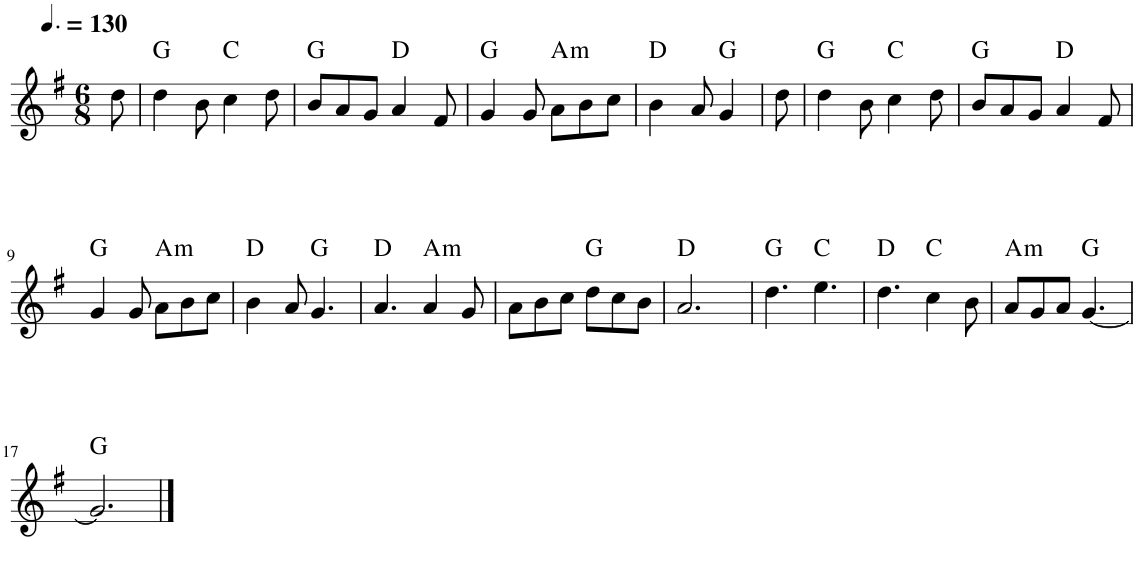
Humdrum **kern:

**kern	**harte
*part1	*part1
*staff1	*
*I"Piano	*
*I'Pno	*
!!LO:PB:g=z
*clefG2	*
*k[f#]	*
*G:	*
*M6/8	*
*MM195	*
=1	=1
8dd\	.
=2	=2
4dd\	G:maj
8b\	.
4cc\	C:maj
8dd\	.
=3	=3
8b/L	G:maj
8a/	.
8g/J	.
4a/	D:maj
8f#/	.
=4	=4
4g/	G:maj
8g/	.
!	!LO:H:kt=m
8a\L	A:min
8b\	.
8cc\J	.
=5	=5
4b\	D:maj
8a/	.
4g/	G:maj
=6	=6
8dd\	.
=7	=7
4dd\	G:maj
8b\	.
4cc\	C:maj
8dd\	.
=8	=8
8b/L	G:maj
8a/	.
8g/J	.
4a/	D:maj
8f#/	.
!!LO:LB:g=z
=9	=9
4g/	G:maj
8g/	.
!	!LO:H:kt=m
8a\L	A:min
8b\	.
8cc\J	.
=10	=10
4b\	D:maj
8a/	.
4.g/	G:maj
=11	=11
4.a/	D:maj
!	!LO:H:kt=m
4a/	A:min
8g/	.
=12	=12
8a\L	.
8b\	.
8cc\J	.
8dd\L	G:maj
8cc\	.
8b\J	.
=13	=13
2.a/	D:maj
=14	=14
4.dd\	G:maj
4.ee\	C:maj
=15	=15
4.dd\	D:maj
4cc\	C:maj
8b\	.
=16	=16
!	!LO:H:kt=m
8a/L	A:min
8g/	.
8a/J	.
[4.g/	G:maj
!!LO:LB:g=z
=17	=17
2.g/]	G:maj
==	==
*-	*-
